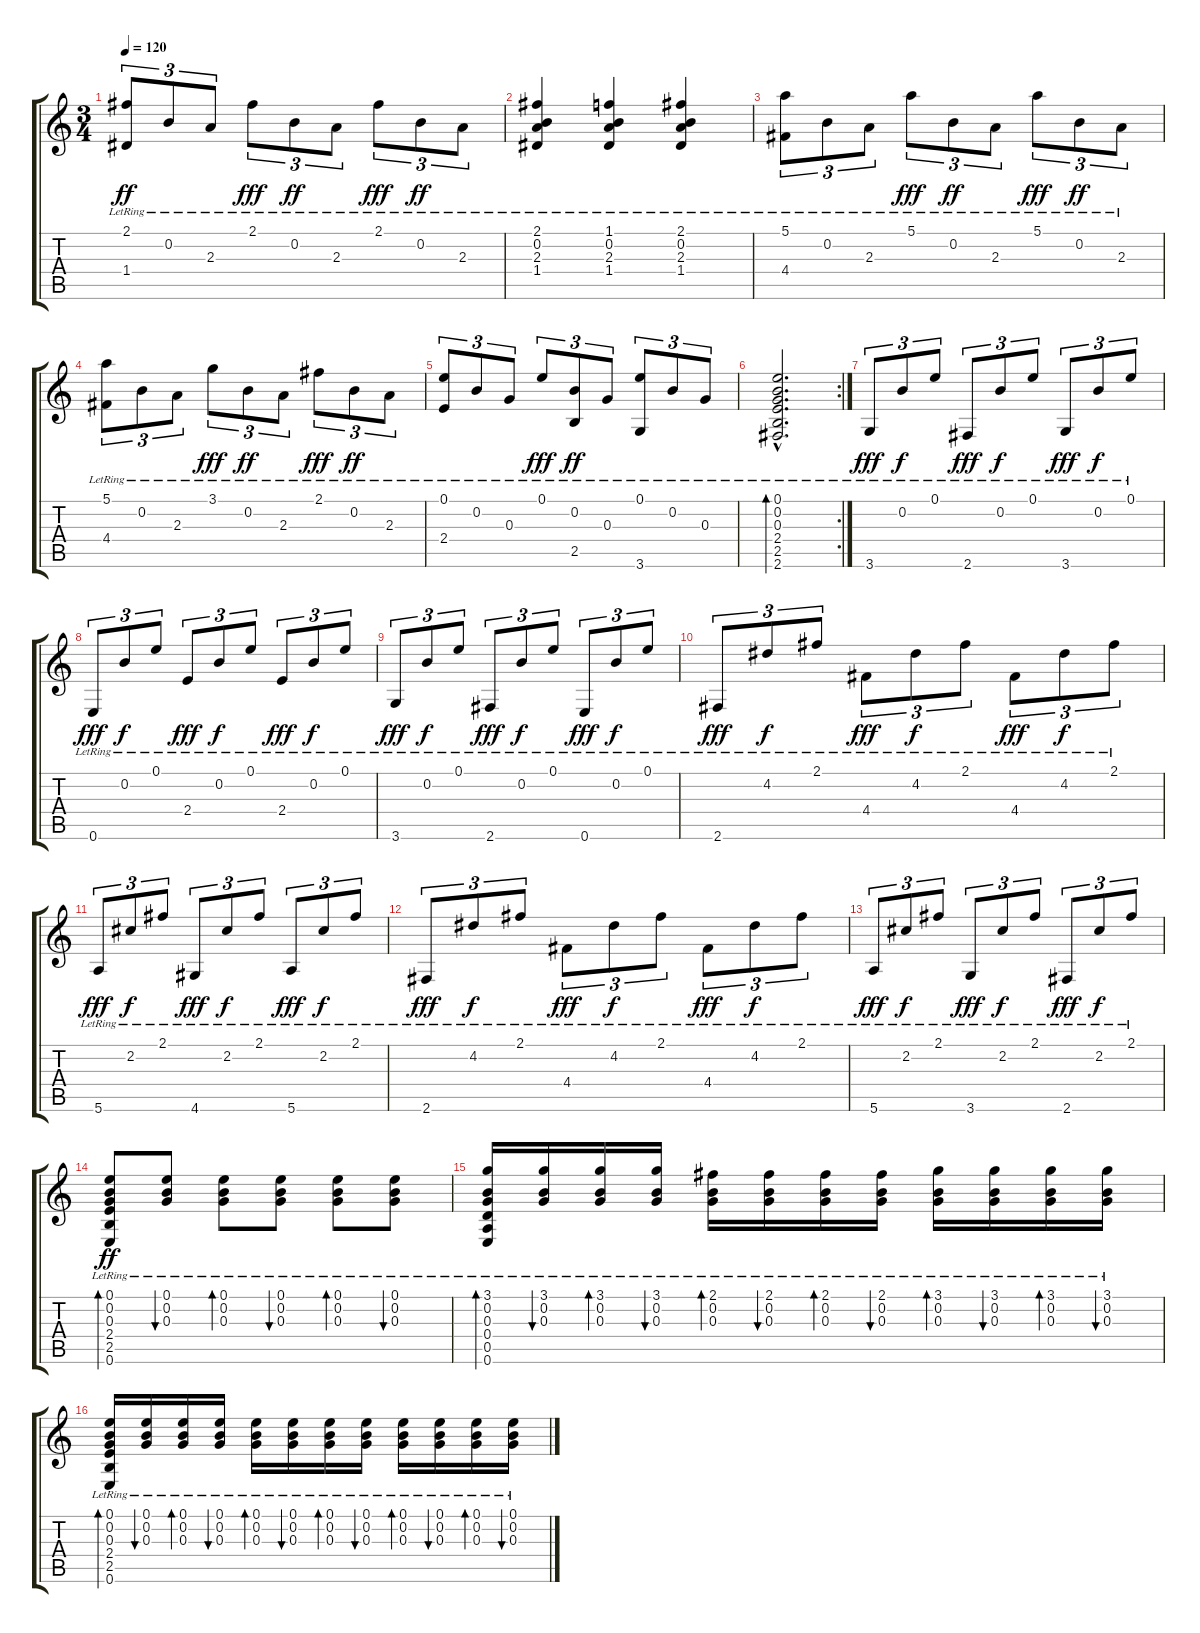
\track "" {instrument acousticguitarnylon}
\staff {score tabs}
\tuning (E4 B3 G3 D3 A2 E2) {hide}
\ts (3 4)
\tempo 120
\clef g2
\ks c
(2.1{lr} 1.4{lr}).8{tu (3 2) dy ff} 0.2{lr}.8{tu (3 2)} 2.3{lr}.8{tu (3 2)} 2.1{lr}.8{tu (3 2) dy fff} 0.2{lr}.8{tu (3 2) dy ff} 2.3{lr}.8{tu (3 2)} 2.1{lr}.8{tu (3 2) dy fff} 0.2{lr}.8{tu (3 2) dy ff} 2.3{lr}.8{tu (3 2)} |
(2.1{lr} 0.2{lr} 2.3{lr} 1.4{lr}).4 (1.1{lr} 0.2{lr} 2.3{lr} 1.4{lr}).4 (2.1{lr} 0.2{lr} 2.3{lr} 1.4{lr}).4 |
(5.1{lr} 4.4{lr}).8{tu (3 2)} 0.2{lr}.8{tu (3 2)} 2.3{lr}.8{tu (3 2)} 5.1{lr}.8{tu (3 2) dy fff} 0.2{lr}.8{tu (3 2) dy ff} 2.3{lr}.8{tu (3 2)} 5.1{lr}.8{tu (3 2) dy fff} 0.2{lr}.8{tu (3 2) dy ff} 2.3{lr}.8{tu (3 2)} |
(5.1{lr} 4.4{lr}).8{tu (3 2)} 0.2{lr}.8{tu (3 2)} 2.3{lr}.8{tu (3 2)} 3.1{lr}.8{tu (3 2) dy fff} 0.2{lr}.8{tu (3 2) dy ff} 2.3{lr}.8{tu (3 2)} 2.1{lr}.8{tu (3 2) dy fff} 0.2{lr}.8{tu (3 2) dy ff} 2.3{lr}.8{tu (3 2)} |
(0.1{lr} 2.4{lr}).8{tu (3 2)} 0.2{lr}.8{tu (3 2)} 0.3{lr}.8{tu (3 2)} 0.1{lr}.8{tu (3 2) dy fff} (0.2{lr} 2.5{lr}).8{tu (3 2) dy ff} 0.3{lr}.8{tu (3 2)} (0.1{lr} 3.6{lr}).8{tu (3 2)} 0.2{lr}.8{tu (3 2)} 0.3{lr}.8{tu (3 2)} |
\rc 2
(0.1{hac lr} 0.2{hac lr} 0.3{hac lr} 2.4{hac lr} 2.5{hac lr} 2.6{hac lr}).2{d bd 240} |
3.6{lr}.8{tu (3 2) dy fff} 0.2{lr}.8{tu (3 2) dy f} 0.1{lr}.8{tu (3 2)} 2.6{lr}.8{tu (3 2) dy fff} 0.2{lr}.8{tu (3 2) dy f} 0.1{lr}.8{tu (3 2)} 3.6{lr}.8{tu (3 2) dy fff} 0.2{lr}.8{tu (3 2) dy f} 0.1{lr}.8{tu (3 2)} |
0.6{lr}.8{tu (3 2) dy fff} 0.2{lr}.8{tu (3 2) dy f} 0.1{lr}.8{tu (3 2)} 2.4{lr}.8{tu (3 2) dy fff} 0.2{lr}.8{tu (3 2) dy f} 0.1{lr}.8{tu (3 2)} 2.4{lr}.8{tu (3 2) dy fff} 0.2{lr}.8{tu (3 2) dy f} 0.1{lr}.8{tu (3 2)} |
3.6{lr}.8{tu (3 2) dy fff} 0.2{lr}.8{tu (3 2) dy f} 0.1{lr}.8{tu (3 2)} 2.6{lr}.8{tu (3 2) dy fff} 0.2{lr}.8{tu (3 2) dy f} 0.1{lr}.8{tu (3 2)} 0.6{lr}.8{tu (3 2) dy fff} 0.2{lr}.8{tu (3 2) dy f} 0.1{lr}.8{tu (3 2)} |
2.6{lr}.8{tu (3 2) dy fff} 4.2{lr}.8{tu (3 2) dy f} 2.1{lr}.8{tu (3 2)} 4.4{lr}.8{tu (3 2) dy fff} 4.2{lr}.8{tu (3 2) dy f} 2.1{lr}.8{tu (3 2)} 4.4{lr}.8{tu (3 2) dy fff} 4.2{lr}.8{tu (3 2) dy f} 2.1{lr}.8{tu (3 2)} |
5.6{lr}.8{tu (3 2) dy fff} 2.2{lr}.8{tu (3 2) dy f} 2.1{lr}.8{tu (3 2)} 4.6{lr}.8{tu (3 2) dy fff} 2.2{lr}.8{tu (3 2) dy f} 2.1{lr}.8{tu (3 2)} 5.6{lr}.8{tu (3 2) dy fff} 2.2{lr}.8{tu (3 2) dy f} 2.1{lr}.8{tu (3 2)} |
2.6{lr}.8{tu (3 2) dy fff} 4.2{lr}.8{tu (3 2) dy f} 2.1{lr}.8{tu (3 2)} 4.4{lr}.8{tu (3 2) dy fff} 4.2{lr}.8{tu (3 2) dy f} 2.1{lr}.8{tu (3 2)} 4.4{lr}.8{tu (3 2) dy fff} 4.2{lr}.8{tu (3 2) dy f} 2.1{lr}.8{tu (3 2)} |
5.6{lr}.8{tu (3 2) dy fff} 2.2{lr}.8{tu (3 2) dy f} 2.1{lr}.8{tu (3 2)} 3.6{lr}.8{tu (3 2) dy fff} 2.2{lr}.8{tu (3 2) dy f} 2.1{lr}.8{tu (3 2)} 2.6{lr}.8{tu (3 2) dy fff} 2.2{lr}.8{tu (3 2) dy f} 2.1{lr}.8{tu (3 2)} |
(0.1{lr} 0.2{lr} 0.3{lr} 2.4{lr} 2.5{lr} 0.6{lr}).8{bd 60 dy ff} (0.1{lr} 0.2{lr} 0.3{lr}).8{bu 60} (0.1{lr} 0.2{lr} 0.3{lr}).8{bd 60} (0.1{lr} 0.2{lr} 0.3{lr}).8{bu 60} (0.1{lr} 0.2{lr} 0.3{lr}).8{bd 60} (0.1{lr} 0.2{lr} 0.3{lr}).8{bu 60} |
(3.1{lr} 0.2{lr} 0.3{lr} 0.4{lr} 0.5{lr} 0.6{lr}).16{bd 480} (3.1{lr} 0.2{lr} 0.3{lr}).16{bu 60} (3.1{lr} 0.2{lr} 0.3{lr}).16{bd 60} (3.1{lr} 0.2{lr} 0.3{lr}).16{bu 60} (2.1{lr} 0.2{lr} 0.3{lr}).16{bd 60} (2.1{lr} 0.2{lr} 0.3{lr}).16{bu 60} (2.1{lr} 0.2{lr} 0.3{lr}).16{bd 60} (2.1{lr} 0.2{lr} 0.3{lr}).16{bu 60} (3.1{lr} 0.2{lr} 0.3{lr}).16{bd 60} (3.1{lr} 0.2{lr} 0.3{lr}).16{bu 60} (3.1{lr} 0.2{lr} 0.3{lr}).16{bd 60} (3.1{lr} 0.2{lr} 0.3{lr}).16{bu 60} |
(0.1{lr} 0.2{lr} 0.3{lr} 2.4{lr} 2.5{lr} 0.6{lr}).16{bd 480} (0.1{lr} 0.2{lr} 0.3{lr}).16{bu 60} (0.1{lr} 0.2{lr} 0.3{lr}).16{bd 60} (0.1{lr} 0.2{lr} 0.3{lr}).16{bu 60} (0.1{lr} 0.2{lr} 0.3{lr}).16{bd 60} (0.1{lr} 0.2{lr} 0.3{lr}).16{bu 60} (0.1{lr} 0.2{lr} 0.3{lr}).16{bd 60} (0.1{lr} 0.2{lr} 0.3{lr}).16{bu 60} (0.1{lr} 0.2{lr} 0.3{lr}).16{bd 60} (0.1{lr} 0.2{lr} 0.3{lr}).16{bu 60} (0.1{lr} 0.2{lr} 0.3{lr}).16{bd 60} (0.1{lr} 0.2{lr} 0.3{lr}).16{bu 60}
